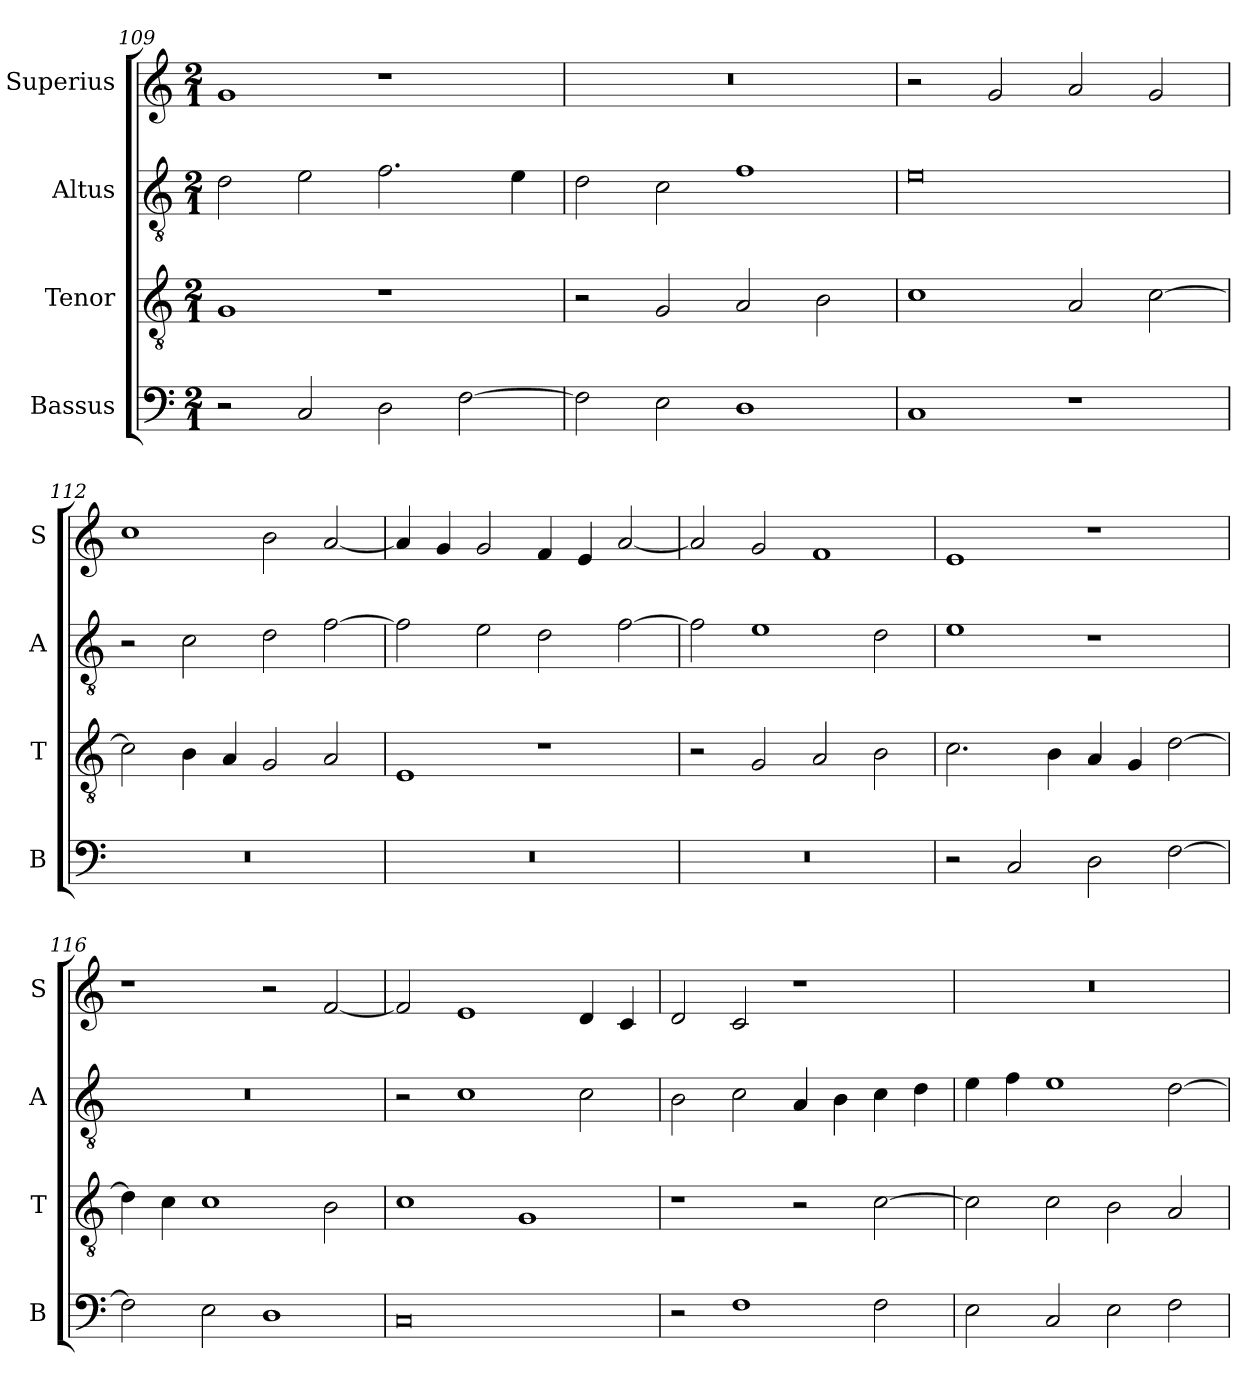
**kern	**kern	**kern	**kern
*part4	*part3	*part2	*part1
*staff4	*staff3	*staff2	*staff1
*I"Bassus	*I"Tenor	*I"Altus	*I"Superius
*I'B	*I'T	*I'A	*I'S
*clefF4	*clefGv2	*clefGv2	*clefG2
*k[]	*k[]	*k[]	*k[]
*C:	*C:	*C:	*C:
*M2/1	*M2/1	*M2/1	*M2/1
=109	=109	=109	=109
2r	1G	2d	1g
2C	.	2e	.
2D	1r	2.f	1r
[2F	.	.	.
.	.	4e	.
=110	=110	=110	=110
2F]	2r	2d	0r
2E	2G	2c	.
1D	2A	1f	.
.	2B	.	.
=111	=111	=111	=111
1C	1c	0e	2r
.	.	.	2g
1r	2A	.	2a
.	[2c	.	2g
=112	=112	=112	=112
0r	2c]	2r	1cc
.	4B	2c	.
.	4A	.	.
.	2G	2d	2b
.	2A	[2f	[2a
=113	=113	=113	=113
0r	1E	2f]	4a]
.	.	.	4g
.	.	2e	2g
.	1r	2d	4f
.	.	.	4e
.	.	[2f	[2a
=114	=114	=114	=114
0r	2r	2f]	2a]
.	2G	1e	2g
.	2A	.	1f
.	2B	2d	.
=115	=115	=115	=115
2r	2.c	1e	1e
2C	.	.	.
.	4B	.	.
2D	4A	1r	1r
.	4G	.	.
[2F	[2d	.	.
=116	=116	=116	=116
2F]	4d]	0r	1r
.	4c	.	.
2E	1c	.	.
1D	.	.	2r
.	2B	.	[2f
=117	=117	=117	=117
0C	1c	2r	2f]
.	.	1c	1e
.	1G	.	.
.	.	2c	4d
.	.	.	4c
=118	=118	=118	=118
2r	1r	2B	2d
1F	.	2c	2c
.	2r	4A	1r
.	.	4B	.
2F	[2c	4c	.
.	.	4d	.
=119	=119	=119	=119
2E	2c]	4e	0r
.	.	4f	.
2C	2c	1e	.
2E	2B	.	.
2F	2A	[2d	.
=	=	=	=
*-	*-	*-	*-
